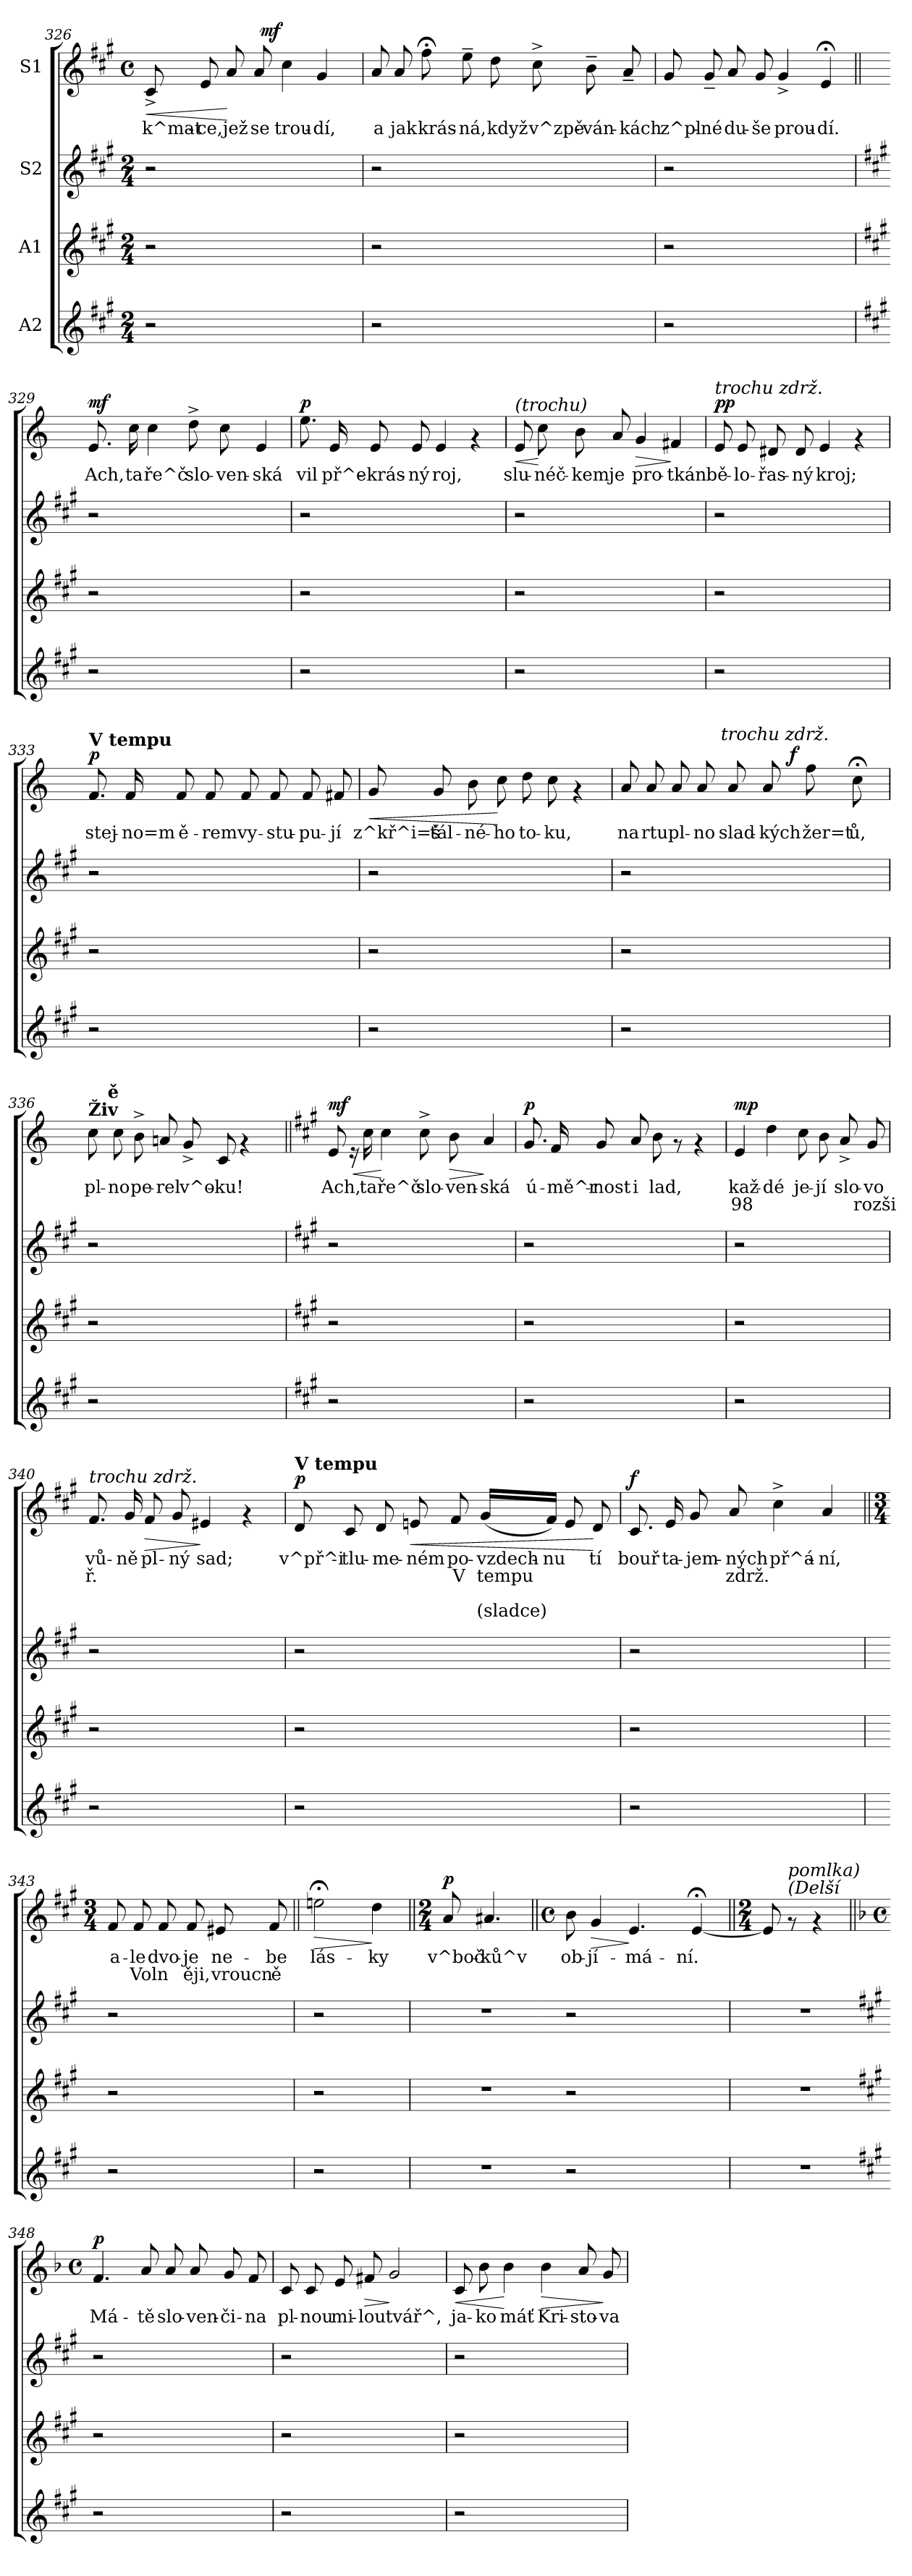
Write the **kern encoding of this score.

**kern	**kern	**kern	**kern	**text	**text	**text	**text	**dynam
*part4	*part3	*part2	*part1	*part1	*part1	*part1	*part1	*part1
*staff4	*staff3	*staff2	*staff1	*staff1	*staff1	*staff1	*staff1	*staff1
*I"A2	*I"A1	*I"S2	*I"S1	*	*	*	*	*
*clefG2	*clefG2	*clefG2	*clefG2	*	*	*	*	*
*k[f#c#g#]	*k[f#c#g#]	*k[f#c#g#]	*k[f#c#g#]	*	*	*	*	*
*A:	*A:	*A:	*A:	*	*	*	*	*
*M2/4	*M2/4	*M2/4	*M4/4	*	*	*	*	*
*	*	*	*met(c)	*	*	*	*	*
=326	=326	=326	=326	=326	=326	=326	=326	=326
!	!	!	!	!LO:LY:b:cj	!	!	!	!LO:HP:b
*	*	*	*^	*	*	*	*	*
2r	2r	2r	8c#^>/	4ryy	k^mat-	.	.	.	<
!	!	!	!	!	!LO:LY:b:cj	!	!	!	!
.	.	.	8e/	.	-ce,	.	.	.	.
!	!	!	!	!	!LO:LY:b:cj	!	!	!	!
.	.	.	8a/	8ryy	jež	.	.	.	[
!	!	!	!	!	!LO:LY:b:cj	!	!	!	!
.	.	.	8a/	64ryy	se	.	.	.	.
!	!	!	!	!	!	!	!	!	!LO:DY:a
.	.	.	.	2ryy	.	.	.	.	mf
!	!	!	!	!	!LO:LY:b:cj	!	!	!	!
2ryy	2ryy	2ryy	4cc#\	.	trou-	.	.	.	.
!	!	!	!	!	!LO:LY:b:cj	!	!	!	!
.	.	.	4g#/	.	-dí,	.	.	.	.
.	.	.	.	16..ryy	.	.	.	.	.
!!LO:LB:g=z
=327	=327	=327	=327	=327	=327	=327	=327	=327	=327
!	!	!	!	!	!LO:LY:b:cj	!	!	!	!
*	*	*	*v	*v	*	*	*	*	*
2r	2r	2r	8a/	a	.	.	.	.
!	!	!	!	!LO:LY:b:cj	!	!	!	!
.	.	.	8a/	jak	.	.	.	.
!	!	!	!	!LO:LY:b:cj	!	!	!	!
.	.	.	8ff#;<\	krás-	.	.	.	.
!	!	!	!	!LO:LY:b:cj	!	!	!	!
.	.	.	8ee~>\	-ná,	.	.	.	.
!	!	!	!	!LO:LY:b:cj	!	!	!	!
2ryy	2ryy	2ryy	8dd\	když	.	.	.	.
!	!	!	!	!LO:LY:b:cj	!	!	!	!
.	.	.	8cc#^>\	v^zpě-	.	.	.	.
!	!	!	!	!LO:LY:b:cj	!	!	!	!
.	.	.	8b~>\	-ván-	.	.	.	.
!	!	!	!	!LO:LY:b:cj	!	!	!	!
.	.	.	8a~</	-kách	.	.	.	.
=328	=328	=328	=328	=328	=328	=328	=328	=328
!	!	!	!	!LO:LY:b:cj	!	!	!	!
2r	2r	2r	8g#/	z^pl-	.	.	.	.
!	!	!	!	!LO:LY:b:cj	!	!	!	!
.	.	.	8g#~</	-né	.	.	.	.
!	!	!	!	!LO:LY:b:cj	!	!	!	!
.	.	.	8a/	du-	.	.	.	.
!	!	!	!	!LO:LY:b:cj	!	!	!	!
.	.	.	8g#/	-še	.	.	.	.
!	!	!	!	!LO:LY:b:cj	!	!	!	!
2ryy	2ryy	2ryy	4g#^>/	prou-	.	.	.	.
!	!	!	!	!LO:LY:b:cj	!	!	!	!
.	.	.	4e;</	-dí.	.	.	.	.
=329	=329	=329	=329||	=329||	=329||	=329||	=329||	=329||
*	*	*	*k[]	*	*	*	*	*
*	*	*	*C:	*	*	*	*	*
!	!	!	!	!LO:LY:b:cj	!	!	!	!LO:DY:a
2r	2r	2r	8.e/	Ach,	.	.	.	mf
!	!	!	!	!LO:LY:b:cj	!	!	!	!
.	.	.	16cc\	ta	.	.	.	.
!	!	!	!	!LO:LY:b:cj	!	!	!	!
.	.	.	4cc\	ře^č	.	.	.	.
!	!	!	!	!LO:LY:b:cj	!	!	!	!
2ryy	2ryy	2ryy	8dd^>\	slo-	.	.	.	.
!	!	!	!	!LO:LY:b:cj	!	!	!	!
.	.	.	8cc\	-ven-	.	.	.	.
!	!	!	!	!LO:LY:b:cj	!	!	!	!
.	.	.	4e/	-ská	.	.	.	.
!!LO:PB:g=z
=330	=330	=330	=330	=330	=330	=330	=330	=330
!	!	!	!	!LO:LY:b:cj	!	!	!	!LO:DY:a
2r	2r	2r	8.ee\	vil	.	.	.	p
!	!	!	!	!LO:LY:b:cj	!	!	!	!
.	.	.	16e/	př^e-	.	.	.	.
!	!	!	!	!LO:LY:b:cj	!	!	!	!
.	.	.	8e/	-krás-	.	.	.	.
!	!	!	!	!LO:LY:b:cj	!	!	!	!
.	.	.	8e/	-ný	.	.	.	.
!	!	!	!	!LO:LY:b:cj	!	!	!	!
2ryy	2ryy	2ryy	4e/	roj,	.	.	.	.
.	.	.	4rf	.	.	.	.	.
=331	=331	=331	=331	=331	=331	=331	=331	=331
!	!	!	!LO:TX:a:i:t=(trochu)	!	!	!	!	!
!	!	!	!	!LO:LY:b:cj	!	!	!	!LO:HP:b
2r	2r	2r	8e/	slu-	.	.	.	<
!	!	!	!	!LO:LY:b:cj	!	!	!	!
.	.	.	8cc\	-néč-	.	.	.	[
!	!	!	!	!LO:LY:b:cj	!	!	!	!
.	.	.	8b\	-kem	.	.	.	.
!	!	!	!	!LO:LY:b:cj	!	!	!	!
.	.	.	8a/	je	.	.	.	.
!	!	!	!	!LO:LY:b:cj	!	!	!	!LO:HP:b
2ryy	2ryy	2ryy	4g/	pro-	.	.	.	>
!	!	!	!	!LO:LY:b:cj	!	!	!	!
.	.	.	4f#X/	-tkán	.	.	.	]
=332	=332	=332	=332	=332	=332	=332	=332	=332
!	!	!	!LO:TX:a:i:t=trochu zdrž.	!	!	!	!	!
!	!	!	!	!LO:LY:b:cj	!	!	!	!LO:DY:a
2r	2r	2r	8e/	bě-	.	.	.	pp
!	!	!	!	!LO:LY:b:cj	!	!	!	!
.	.	.	8e/	-lo-	.	.	.	.
!	!	!	!	!LO:LY:b:cj	!	!	!	!
.	.	.	8d#X/	-řas-	.	.	.	.
!	!	!	!	!LO:LY:b:cj	!	!	!	!
.	.	.	8d#/	-ný	.	.	.	.
!	!	!	!	!LO:LY:b:cj	!	!	!	!
2ryy	2ryy	2ryy	4e/	kroj;	.	.	.	.
.	.	.	4rf	.	.	.	.	.
!!LO:LB:g=z
=333	=333	=333	=333	=333	=333	=333	=333	=333
!	!	!	!LO:TX:a:B:t=V tempu	!	!	!	!	!
!	!	!	!	!LO:LY:b:cj	!	!	!	!LO:DY:a
2r	2r	2r	8.f/	stej-	.	.	.	p
!	!	!	!	!LO:LY:b:cj	!	!	!	!
.	.	.	16f/	-no=m	.	.	.	.
!	!	!	!	!LO:LY:b:cj	!	!	!	!
.	.	.	8f/	ě-	.	.	.	.
!	!	!	!	!LO:LY:b:cj	!	!	!	!
.	.	.	8f/	-rem	.	.	.	.
!	!	!	!	!LO:LY:b:cj	!	!	!	!
2ryy	2ryy	2ryy	8f/	vy-	.	.	.	.
!	!	!	!	!LO:LY:b:cj	!	!	!	!
.	.	.	8f/	-stu-	.	.	.	.
!	!	!	!	!LO:LY:b:cj	!	!	!	!
.	.	.	8f/	-pu-	.	.	.	.
!	!	!	!	!LO:LY:b:cj	!	!	!	!
.	.	.	8f#X/	-jí	.	.	.	.
=334	=334	=334	=334	=334	=334	=334	=334	=334
!	!	!	!	!LO:LY:b:cj	!	!	!	!LO:HP:b
2r	2r	2r	8g/	z^kř^i=š	.	.	.	<
!	!	!	!	!LO:LY:b:cj	!	!	!	!
.	.	.	8g/	ťál-	.	.	.	.
!	!	!	!	!LO:LY:b:cj	!	!	!	!
.	.	.	8b\	-né-	.	.	.	.
!	!	!	!	!LO:LY:b:cj	!	!	!	!
.	.	.	8cc\	-ho	.	.	.	[
!	!	!	!	!LO:LY:b:cj	!	!	!	!
2ryy	2ryy	2ryy	8dd\	to-	.	.	.	.
!	!	!	!	!LO:LY:b:cj	!	!	!	!
.	.	.	8cc\	-ku,	.	.	.	.
.	.	.	4rf	.	.	.	.	.
=335	=335	=335	=335	=335	=335	=335	=335	=335
!	!	!	!LO:TX:a:i:t=cresc.	!	!	!	!	!
!	!	!	!	!LO:LY:b:cj	!	!	!	!
*	*	*	*^	*	*	*	*	*
*	*	*	*	*^	*	*	*	*	*
2r	2r	2r	8a/	2ryy	4ryy	na	.	.	.	.
!	!	!	!	!	!	!LO:LY:b:cj	!	!	!	!
.	.	.	8a/	.	.	rtu	.	.	.	.
!	!	!	!	!	!	!LO:LY:b:cj	!	!	!	!
.	.	.	8a/	.	8...ryy	pl-	.	.	.	.
!	!	!	!	!	!	!LO:LY:b:cj	!	!	!	!
.	.	.	8a/	.	.	-no	.	.	.	.
!	!	!	!	!	!LO:TX:a:i:t=trochu zdrž.	!	!	!	!	!
.	.	.	.	.	2ryy	.	.	.	.	.
!	!	!	!	!	!	!LO:LY:b:cj	!	!	!	!
2ryy	2ryy	2ryy	8a/	8ryy	.	slad-	.	.	.	.
!	!	!	!	!	!	!LO:LY:b:cj	!	!	!	!
.	.	.	8a/	16ryy	.	-kých	.	.	.	.
.	.	.	.	64ryy	.	.	.	.	.	.
!	!	!	!	!	!	!	!	!	!	!LO:DY:a
.	.	.	.	4ryy	.	.	.	.	.	f
!	!	!	!	!	!	!LO:LY:b:cj	!	!	!	!
.	.	.	8ff\	.	.	žer=t	.	.	.	.
!	!	!	!	!	!	!LO:LY:b:cj	!	!	!	!
.	.	.	8cc;<\	.	.	ů,	.	.	.	.
.	.	.	.	32.ryy	.	.	.	.	.	.
.	.	.	.	.	64ryy	.	.	.	.	.
!!LO:LB:g=z
=336	=336	=336	=336	=336	=336	=336	=336	=336	=336	=336
!	!	!	!LO:TX:a:B:t=Živ	!	!	!	!	!	!	!
!	!	!	!	!	!	!LO:LY:b:cj	!	!	!	!
*	*	*	*	*v	*v	*	*	*	*	*
2r	2r	2r	8cc\	16..ryy	pl-	.	.	.	.
!	!	!	!	!LO:TX:a:B:t=ě	!	!	!	!	!
.	.	.	.	2ryy	.	.	.	.	.
!	!	!	!	!	!LO:LY:b:cj	!	!	!	!
.	.	.	8cc\	.	-no	.	.	.	.
!	!	!	!	!	!LO:LY:b:cj	!	!	!	!
.	.	.	8b^>\	.	pe-	.	.	.	.
!	!	!	!	!	!LO:LY:b:cj	!	!	!	!
.	.	.	8an/	.	-rel	.	.	.	.
!	!	!	!	!	!LO:LY:b:cj	!	!	!	!
2ryy	2ryy	2ryy	8g^>/	.	v^o-	.	.	.	.
.	.	.	.	4ryy	.	.	.	.	.
!	!	!	!	!	!LO:LY:b:cj	!	!	!	!
.	.	.	8c/	.	-ku!	.	.	.	.
.	.	.	4rf	.	.	.	.	.	.
.	.	.	.	8ryy	.	.	.	.	.
.	.	.	.	64ryy	.	.	.	.	.
*	*	*	*v	*v	*	*	*	*	*
=337	=337	=337	=337||	=337||	=337||	=337||	=337||	=337||
*	*	*	*k[f#c#g#]	*	*	*	*	*
*	*	*	*A:	*	*	*	*	*
*	*	*	*^	*	*	*	*	*
!	!	!	!LO:TX:a:B:t=Tempo I.	!	!	!	!	!	!
!	!	!	!	!	!LO:LY:b:cj	!	!	!	!LO:HP:b
!	!	!	!	!	!	!	!	!	!LO:DY:n=1:a
*	*	*	*v	*v	*	*	*	*	*
2r	2r	2r	8e/	Ach,	.	.	.	< mf
.	.	.	16re	.	.	.	.	.
!	!	!	!	!LO:LY:b:cj	!	!	!	!
.	.	.	16cc#\	ta	.	.	.	.
!	!	!	!	!LO:LY:b:cj	!	!	!	!
.	.	.	4cc#\	ře^č	.	.	.	[
!	!	!	!	!LO:LY:b:cj	!	!	!	!
2ryy	2ryy	2ryy	8cc#^>\	slo-	.	.	.	.
!	!	!	!	!LO:LY:b:cj	!	!	!	!LO:HP:b
.	.	.	8b\	-ven-	.	.	.	>
!	!	!	!	!LO:LY:b:cj	!	!	!	!
.	.	.	4a/	-ská	.	.	.	]
=338	=338	=338	=338	=338	=338	=338	=338	=338
!	!	!	!	!LO:LY:b:cj	!	!	!	!LO:DY:a
2r	2r	2r	8.g#/	ú-	.	.	.	p
!	!	!	!	!LO:LY:b:cj	!	!	!	!
.	.	.	16f#/	-mě^r-	.	.	.	.
!	!	!	!	!LO:LY:b:cj	!	!	!	!
.	.	.	8g#/	-nost	.	.	.	.
!	!	!	!	!LO:LY:b:cj	!	!	!	!
.	.	.	8a/	i	.	.	.	.
!	!	!	!	!LO:LY:b:cj	!	!	!	!
2ryy	2ryy	2ryy	8b\	lad,	.	.	.	.
.	.	.	8rf	.	.	.	.	.
.	.	.	4rf	.	.	.	.	.
!!LO:LB:g=z
=339	=339	=339	=339	=339	=339	=339	=339	=339
!	!	!	!	!LO:LY:b:cj	!LO:LY:b:cj	!	!	!LO:DY:a
2r	2r	2r	4e/	kaž-	-98	.	.	mp
!	!	!	!	!LO:LY:b:cj	!LO:LY:b:cj	!	!	!
.	.	.	4dd\	dé	.	.	.	.
!	!	!	!	!LO:LY:b:cj	!LO:LY:b:cj	!	!	!
2ryy	2ryy	2ryy	8cc#\	je-	-	.	.	.
!	!	!	!	!LO:LY:b:cj	!LO:LY:b:cj	!	!	!
.	.	.	8b\	jí	.	.	.	.
!	!	!	!	!LO:LY:b:cj	!LO:LY:b:cj	!	!	!
.	.	.	8a^>/	slo-	-	.	.	.
!	!	!	!	!LO:LY:b:cj	!LO:LY:b:cj	!	!	!
.	.	.	8g#/	vo	rozši	.	.	.
=340	=340	=340	=340	=340	=340	=340	=340	=340
!	!	!	!LO:TX:a:i:t=trochu zdrž.	!	!	!	!	!
!	!	!	!	!LO:LY:b:cj	!LO:LY:b:cj	!	!	!
2r	2r	2r	8.f#/	vů-	-ř.-	.	.	.
!	!	!	!	!LO:LY:b:cj	!LO:LY:b:cj	!	!	!
.	.	.	16g#/	-ně	-	.	.	.
!	!	!	!	!LO:LY:b:cj	!LO:LY:b:cj	!	!	!LO:HP:b
.	.	.	8f#/	-pl-	--	.	.	>
!	!	!	!	!LO:LY:b:cj	!LO:LY:b:cj	!	!	!
.	.	.	8g#/	-ný	-	.	.	.
!	!	!	!	!LO:LY:b:cj	!LO:LY:b:cj	!	!	!
2ryy	2ryy	2ryy	4e#X/	-sad;	-	.	.	]
.	.	.	4rf	.	.	.	.	.
=341	=341	=341	=341	=341	=341	=341	=341	=341
!	!	!	!LO:TX:a:B:t=V tempu	!	!	!	!	!
!	!	!	!	!LO:LY:b:cj	!LO:LY:b:cj	!	!LO:LY:b:cj	!LO:DY:a
2r	2r	2r	8d/	-v^př^i-	--	.	-	p
!	!	!	!	!LO:LY:b:cj	!LO:LY:b:cj	!	!LO:LY:b:cj	!
.	.	.	8c#/	tlu-	--	.	-	.
!	!	!	!	!LO:LY:b:cj	!LO:LY:b:cj	!	!LO:LY:b:cj	!
.	.	.	8d/	me-	--	.	-	.
!	!	!	!	!LO:LY:b:cj	!LO:LY:b:cj	!	!LO:LY:b:cj	!LO:HP:b
.	.	.	8en/	ném	-	.	-	<
!	!	!	!	!LO:LY:b:cj	!LO:LY:b:cj	!	!LO:LY:b:cj	!
2ryy	2ryy	2ryy	8f#/	po-	-V	.	.	.
!	!	!	!	!LO:LY:b:cj	!LO:LY:b:cj	!	!LO:LY:b:cj	!
.	.	.	(<16g#/L	vzdech-	-tempu	.	(sladce)	.
!	!	!	!	!LO:LY:b:cj	!LO:LY:b:cj	!	!LO:LY:b:cj	!
.	.	.	16f#/J)	nu-	-	.	.	.
!	!	!	!	!LO:LY:b:cj	!LO:LY:b:cj	!	!LO:LY:b:cj	!
.	.	.	8e/	-	-	.	.	.
!	!	!	!	!LO:LY:b:cj	!LO:LY:b:cj	!	!LO:LY:b:cj	!
.	.	.	8d/	tí	.	.	.	[
!!LO:LB:g=z
=342	=342	=342	=342	=342	=342	=342	=342	=342
!	!	!	!	!LO:LY:b:cj	!LO:LY:b:cj	!	!	!LO:DY:a
2r	2r	2r	8.c#/	bouř	.	.	.	f
!	!	!	!	!LO:LY:b:cj	!LO:LY:b:cj	!	!	!
.	.	.	16e/	ta-	-	.	.	.
!	!	!	!	!LO:LY:b:cj	!LO:LY:b:cj	!	!	!
.	.	.	8g#/	jem-	-	.	.	.
!	!	!	!	!LO:LY:b:cj	!LO:LY:b:cj	!	!	!
.	.	.	8a/	ných	zdrž.	.	.	.
!	!	!	!	!LO:LY:b:cj	!LO:LY:b:cj	!	!	!
2ryy	2ryy	2ryy	4cc#^>\	př^á-	-	.	.	.
!	!	!	!	!LO:LY:b:cj	!LO:LY:b:cj	!	!	!
.	.	.	4a/	ní,	.	.	.	.
=343	=343	=343	=343||	=343||	=343||	=343||	=343||	=343||
*	*	*	*M3/4	*	*	*	*	*
!	!	!	!	!LO:LY:b:cj	!LO:LY:b:cj	!	!	!
2r	2r	2r	8f#/	a-	-	.	.	.
!	!	!	!	!LO:LY:b:cj	!LO:LY:b:cj	!	!	!
.	.	.	8f#/	le	Voln	.	.	.
!	!	!	!	!LO:LY:b:cj	!LO:LY:b:cj	!	!	!
.	.	.	8f#/	dvo-	-	.	.	.
!	!	!	!	!LO:LY:b:cj	!LO:LY:b:cj	!	!	!
.	.	.	8f#/	je	ěji,	.	.	.
!	!	!	!	!LO:LY:b:cj	!LO:LY:b:cj	!	!	!
4ryy	4ryy	4ryy	8e#X/	ne-	-vroucn	.	.	.
!	!	!	!	!LO:LY:b:cj	!LO:LY:b:cj	!	!	!
.	.	.	8f#/	be	ě	.	.	.
=344	=344	=344	=344||	=344||	=344||	=344||	=344||	=344||
!	!	!	!	!LO:LY:b:cj	!	!	!	!LO:HP:b
2r	2r	2r	2een;<\	lás-	.	.	.	>
!	!	!	!	!LO:LY:b:cj	!	!	!	!
4ryy	4ryy	4ryy	4dd\	-ky	.	.	.	]
=345	=345	=345	=345||	=345||	=345||	=345||	=345||	=345||
*	*	*	*M2/4	*	*	*	*	*
!	!	!	!	!LO:LY:b:cj	!	!	!	!LO:DY:a
2r	2r	2r	8a/	v^boč-	.	.	.	p
!	!	!	!	!LO:LY:b:cj	!	!	!	!
.	.	.	4.a#X/	-ků^v	.	.	.	.
!!LO:PB:g=z
=346	=346	=346	=346||	=346||	=346||	=346||	=346||	=346||
*	*	*	*M4/4	*	*	*	*	*
*	*	*	*met(c)	*	*	*	*	*
!	!	!	!	!LO:LY:b:cj	!	!	!	!
2r	2r	2r	8b\	ob-	.	.	.	.
!	!	!	!	!LO:LY:b:cj	!	!	!	!LO:HP:b
.	.	.	4g#/	-jí-	.	.	.	>
!	!	!	!	!LO:LY:b:cj	!	!	!	!
.	.	.	4.e/	-má-	.	.	.	]
2ryy	2ryy	2ryy	.	.	.	.	.	.
!	!	!	!	!LO:LY:b:cj	!	!	!	!
.	.	.	[<4e;</	-ní.	.	.	.	.
=347	=347	=347	=347||	=347||	=347||	=347||	=347||	=347||
*	*	*	*M2/4	*	*	*	*	*
!	!	!	!	!LO:LY:b:cj	!	!	!	!
2r	2r	2r	8e/]	.	.	.	.	.
!	!	!	!LO:TX:a:i:t=(Delší	!	!	!	!	!
!	!	!	!LO:TX:a:i:t=pomlka)	!	!	!	!	!
.	.	.	8rf	.	.	.	.	.
.	.	.	4rf	.	.	.	.	.
=348	=348	=348	=348||	=348||	=348||	=348||	=348||	=348||
*	*	*	*k[b-]	*	*	*	*	*
*	*	*	*F:	*	*	*	*	*
*	*	*	*M4/4	*	*	*	*	*
*	*	*	*met(c)	*	*	*	*	*
!	!	!	!	!LO:LY:b:cj	!	!	!	!LO:DY:a
2r	2r	2r	4.f/	Má-	.	.	.	p
!	!	!	!	!LO:LY:b:cj	!	!	!	!
.	.	.	8a/	-tě	.	.	.	.
!	!	!	!	!LO:LY:b:cj	!	!	!	!
2ryy	2ryy	2ryy	8a/	slo-	.	.	.	.
!	!	!	!	!LO:LY:b:cj	!	!	!	!
.	.	.	8a/	-ven-	.	.	.	.
!	!	!	!	!LO:LY:b:cj	!	!	!	!
.	.	.	8g/	-či-	.	.	.	.
!	!	!	!	!LO:LY:b:cj	!	!	!	!
.	.	.	8f/	-na	.	.	.	.
=349	=349	=349	=349	=349	=349	=349	=349	=349
!	!	!	!	!LO:LY:b:cj	!	!	!	!
2r	2r	2r	8c/	pl-	.	.	.	.
!	!	!	!	!LO:LY:b:cj	!	!	!	!
.	.	.	8c/	-nou	.	.	.	.
!	!	!	!	!LO:LY:b:cj	!	!	!	!
.	.	.	8e/	mi-	.	.	.	.
!	!	!	!	!LO:LY:b:cj	!	!	!	!LO:HP:b
.	.	.	8f#X/	-lou	.	.	.	>
!	!	!	!	!LO:LY:b:cj	!	!	!	!
2ryy	2ryy	2ryy	2g/	tvář^,	.	.	.	]
!!LO:LB:g=z
=350	=350	=350	=350	=350	=350	=350	=350	=350
!	!	!	!	!LO:LY:b:cj	!	!	!	!LO:HP:b
2r	2r	2r	8c/	ja-	.	.	.	<
!	!	!	!	!LO:LY:b:cj	!	!	!	!
.	.	.	8b-\	-ko	.	.	.	.
!	!	!	!	!LO:LY:b:cj	!	!	!	!
.	.	.	4b-\	máť	.	.	.	[
!	!	!	!	!LO:LY:b:cj	!	!	!	!LO:HP:b
2ryy	2ryy	2ryy	4b-\	Kri-	.	.	.	>
!	!	!	!	!LO:LY:b:cj	!	!	!	!
.	.	.	8a/	-sto-	.	.	.	.
!	!	!	!	!LO:LY:b:cj	!	!	!	!
.	.	.	8g/	-va	.	.	.	]
=	=	=	=	=	=	=	=	=
*-	*-	*-	*-	*-	*-	*-	*-	*-
